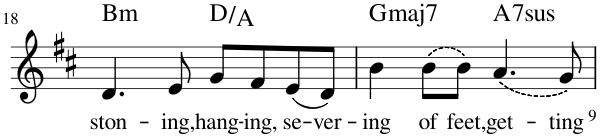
**kern	**text	**harte
*part1	*part1	*part1
*staff1	*staff1	*
*I"Voice	*	*
*I'Vo.	*	*
!!LO:PB:g=z
*clefG2	*	*
*k[f#c#]	*	*
*M4/4	*	*
=18	=18	=18
!	!LO:LY:b	!LO:H:kt=m
4.d/	ston-	B:min
!	!LO:LY:b	!
8e/	-ing,	.
!	!LO:LY:b	!
8g/L	hang-	D:maj/5
!	!LO:LY:b	!
8f#/	-ing,	.
!	!LO:LY:b	!
(8e/	se-	.
!	!LO:LY:b	!
8d/J)	-ver-	.
=19	=19	=19
!	!LO:LY:b	!LO:H:kt=maj7
4b\	-ing	G:maj7
!	!LO:LY:b	!
((((8b\L	of	.
!	!LO:LY:b	!
8b\J))))	feet,	.
!	!LO:LY:b	!LO:H:kt=7sus
((((4.a/	get-	A:sus4(7)
!	!LO:LY:b	!
8g/))))	-ting	.
=	=	=
*-	*-	*-
